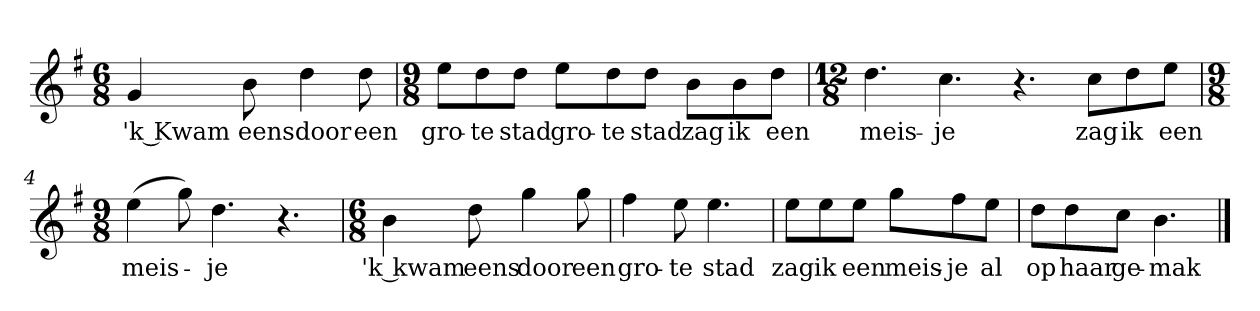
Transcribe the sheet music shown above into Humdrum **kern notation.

**kern	**text
*part1	*part1
*staff1	*staff1
*clefG2	*
*k[f#]	*
*G:	*
*M6/8	*
*MM120	*
=1	=1
4g	'k Kwam
8b	eens
4dd	door
8dd	een
=2	=2
*M9/8	*
8ee\L	gro-
8dd\	-te
8dd\J	stad
8ee\L	gro-
8dd\	-te
8dd\J	stad
8b\L	zag
8b\	ik
8dd\J	een
=3	=3
*M12/8	*
4.dd	meis-
4.cc	-je
4.r	.
8cc\L	zag
8dd\	ik
8ee\J	een
=4	=4
*M9/8	*
(4ee	meis-
8gg)	.
4.dd	-je
4.r	.
=5	=5
*M6/8	*
4b	'k kwam
8dd	eens
4gg	door
8gg	een
=6	=6
4ff#	gro-
8ee	-te
4.ee	stad
=7	=7
8ee\L	zag
8ee\	ik
8ee\J	een
8gg\L	meis-
8ff#\	-je
8ee\J	al
=8	=8
8dd\L	op
8dd\	haar
8cc\J	ge-
4.b	-mak
==	==
*-	*-
